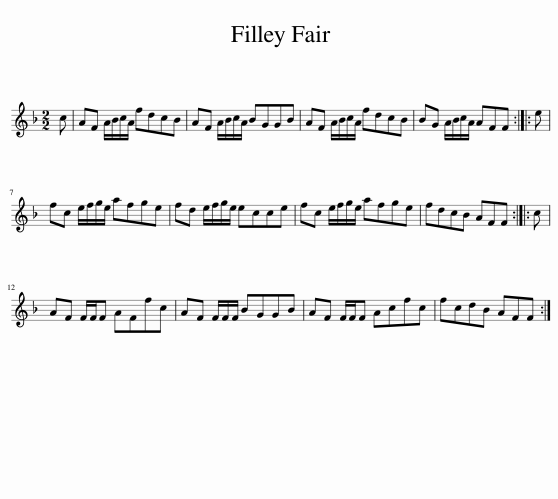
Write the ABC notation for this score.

X:1
L:1/8
M:2/2
I:linebreak $
K:F
V:1 treble
V:1
 c | AF A/B/c/A/ fdcB | AF A/B/c/A/ BGGB | AF A/B/c/A/ fdcB | BG A/B/c/A/ AFF :: %5
 e |$ fc e/f/g/e/ afge | fd e/f/g/e/ ecce | fc e/f/g/e/ afge | fdcB AFF :: %10
 c |$ AF F/F/F AFfc | AF F/F/F/ BGGB | AF F/F/F Acfc | fcdB AFF :| %15
